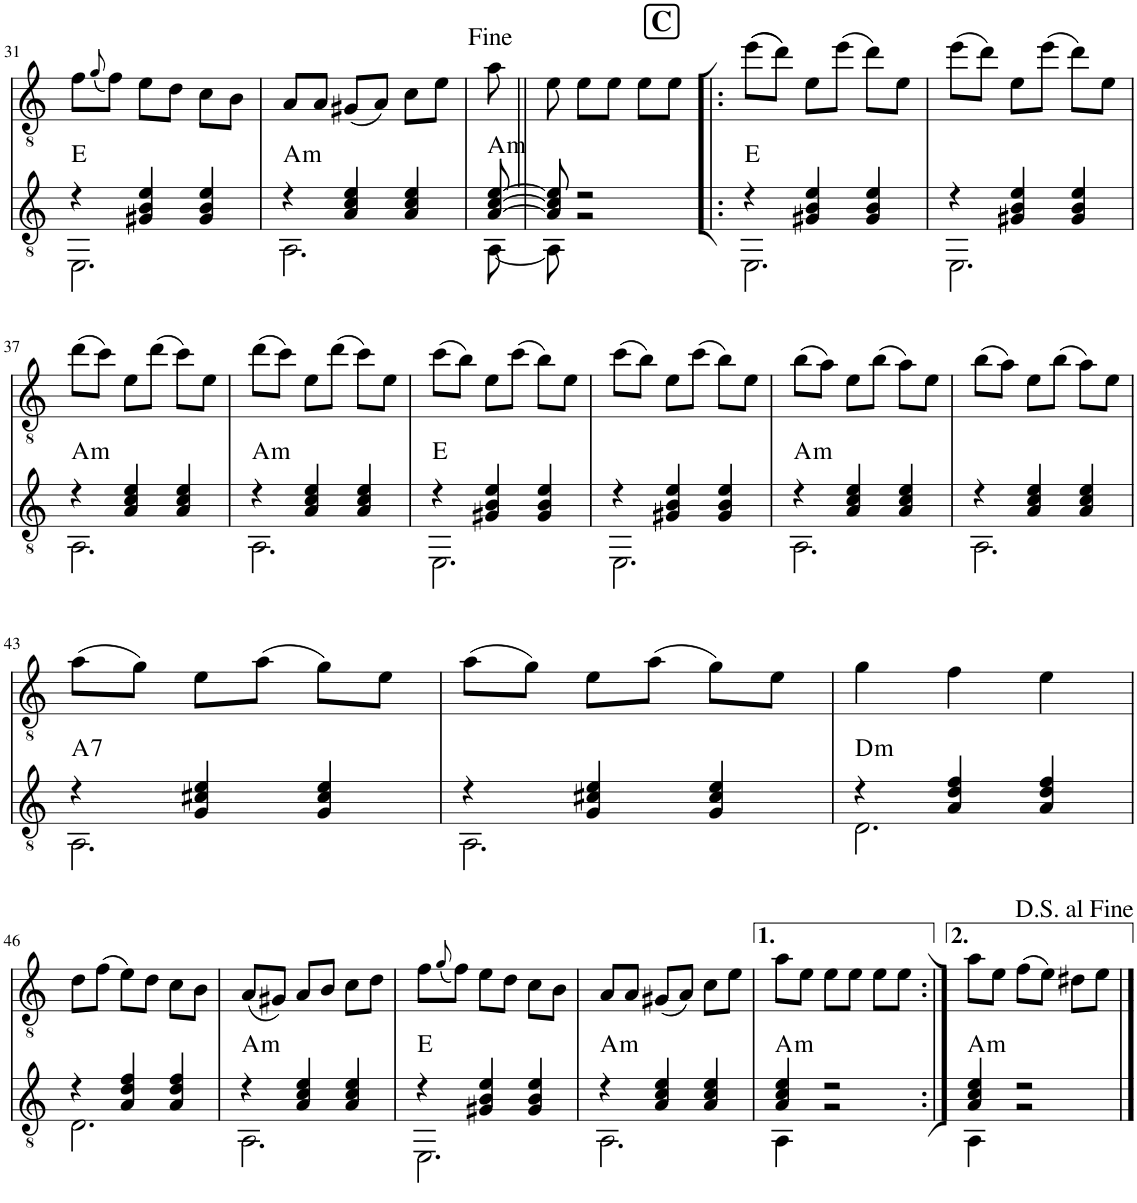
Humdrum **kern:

**kern	**harte	**kern
*part2	*part2	*part1
*staff2	*	*staff1
*I"Classical Guitar	*	*I"Nylon Guitar
!!LO:PB:g=z
*clefGv2	*	*clefGv2
*k[]	*	*k[]
*M3/4	*	*M3/4
=31	=31	=31
*^	*	*
4r	2.EE\	E:maj	8f\L
.	.	.	(8qg/
.	.	.	8f\J)
4G#X/ 4B/ 4e/	.	.	8e\L
.	.	.	8d\J
4G#/ 4B/ 4e/	.	.	8c\L
.	.	.	8B\J
=32	=32	=32	=32
!	!	!LO:H:kt=m	!
4r	2.AA\	A:min	8A/L
.	.	.	8A/J
4A/ 4c/ 4e/	.	.	(8G#X/L
.	.	.	8A/J)
4A/ 4c/ 4e/	.	.	8c\L
.	.	.	8e\J
=33	=33	=33	=33
!	!	!LO:H:kt=m	!
[8A/ [8c/ [8e/	[8AA\	A:min	8a\
=34||	=34||	=34||	=34||
8A/] 8c/] 8e/]	8AA\]	.	8e\
2r	2r	.	8e\L
.	.	.	8e\J
.	.	.	8e\L
.	.	.	8e\J
!!LO:REH:place=s1:a:B:cj:fs=14:t=C
=35!|:	=35!|:	=35!|:	=35!|:
4r	2.EE\	E:maj	((8ee\L
.	.	.	8dd\J))
4G#X/ 4B/ 4e/	.	.	8e\L
.	.	.	(8ee\J
4G#/ 4B/ 4e/	.	.	8dd\L)
.	.	.	8e\J
=36	=36	=36	=36
4r	2.EE\	.	(8ee\L
.	.	.	8dd\J)
4G#X/ 4B/ 4e/	.	.	8e\L
.	.	.	(8ee\J
4G#/ 4B/ 4e/	.	.	8dd\L)
.	.	.	8e\J
!!LO:LB:g=z
=37	=37	=37	=37
!	!	!LO:H:kt=m	!
4r	2.AA\	A:min	(8dd\L
.	.	.	8cc\J)
4A/ 4c/ 4e/	.	.	8e\L
.	.	.	(8dd\J
4A/ 4c/ 4e/	.	.	8cc\L)
.	.	.	8e\J
=38	=38	=38	=38
!	!	!LO:H:kt=m	!
4r	2.AA\	A:min	(8dd\L
.	.	.	8cc\J)
4A/ 4c/ 4e/	.	.	8e\L
.	.	.	(8dd\J
4A/ 4c/ 4e/	.	.	8cc\L)
.	.	.	8e\J
=39	=39	=39	=39
4r	2.EE\	E:maj	(8cc\L
.	.	.	8b\J)
4G#X/ 4B/ 4e/	.	.	8e\L
.	.	.	(8cc\J
4G#/ 4B/ 4e/	.	.	8b\L)
.	.	.	8e\J
=40	=40	=40	=40
4r	2.EE\	.	(8cc\L
.	.	.	8b\J)
4G#X/ 4B/ 4e/	.	.	8e\L
.	.	.	(8cc\J
4G#/ 4B/ 4e/	.	.	8b\L)
.	.	.	8e\J
=41	=41	=41	=41
!	!	!LO:H:kt=m	!
4r	2.AA\	A:min	(8b\L
.	.	.	8a\J)
4A/ 4c/ 4e/	.	.	8e\L
.	.	.	(8b\J
4A/ 4c/ 4e/	.	.	8a\L)
.	.	.	8e\J
=42	=42	=42	=42
4r	2.AA\	.	(8b\L
.	.	.	8a\J)
4A/ 4c/ 4e/	.	.	8e\L
.	.	.	(8b\J
4A/ 4c/ 4e/	.	.	8a\L)
.	.	.	8e\J
!!LO:LB:g=z
=43	=43	=43	=43
!	!	!LO:H:kt=7	!
4r	2.AA\	A:7	(8a\L
.	.	.	8g\J)
4G/ 4c#X/ 4e/	.	.	8e\L
.	.	.	(8a\J
4G/ 4c#/ 4e/	.	.	8g\L)
.	.	.	8e\J
=44	=44	=44	=44
4r	2.AA\	.	(8a\L
.	.	.	8g\J)
4G/ 4c#X/ 4e/	.	.	8e\L
.	.	.	(8a\J
4G/ 4c#/ 4e/	.	.	8g\L)
.	.	.	8e\J
=45	=45	=45	=45
!	!	!LO:H:kt=m	!
4r	2.D\	D:min	4g\
4A/ 4d/ 4f/	.	.	4f\
4A/ 4d/ 4f/	.	.	4e\
!!LO:LB:g=z
=46	=46	=46	=46
4r	2.D\	.	8d\L
.	.	.	(8f\J
4A/ 4d/ 4f/	.	.	8e\L)
.	.	.	8d\J
4A/ 4d/ 4f/	.	.	8c\L
.	.	.	8B\J
=47	=47	=47	=47
!	!	!LO:H:kt=m	!
4r	2.AA\	A:min	(8A/L
.	.	.	8G#X/J)
4A/ 4c/ 4e/	.	.	8A/L
.	.	.	8B/J
4A/ 4c/ 4e/	.	.	8c\L
.	.	.	8d\J
=48	=48	=48	=48
4r	2.EE\	E:maj	8f\L
.	.	.	(8qg/
.	.	.	8f\J)
4G#X/ 4B/ 4e/	.	.	8e\L
.	.	.	8d\J
4G#/ 4B/ 4e/	.	.	8c\L
.	.	.	8B\J
=49	=49	=49	=49
!	!	!LO:H:kt=m	!
4r	2.AA\	A:min	8A/L
.	.	.	8A/J
4A/ 4c/ 4e/	.	.	(8G#X/L
.	.	.	8A/J)
4A/ 4c/ 4e/	.	.	8c\L
.	.	.	8e\J
=50	=50	=50	=50
!	!	!LO:H:kt=m	!
4A/ 4c/ 4e/	4AA\	A:min	8a\L
.	.	.	8e\J
2r	2r	.	8e\L
.	.	.	8e\J
.	.	.	8e\L
.	.	.	8e\J
=51:|!	=51:|!	=51:|!	=51:|!
!	!	!LO:H:kt=m	!
4A/ 4c/ 4e/	4AA\	A:min	8a\L
.	.	.	8e\J
2r	2r	.	(8f\L
.	.	.	8e\J)
.	.	.	8d#X\L
.	.	.	8e\J
*v	*v	*	*
==	==	==
*-	*-	*-
